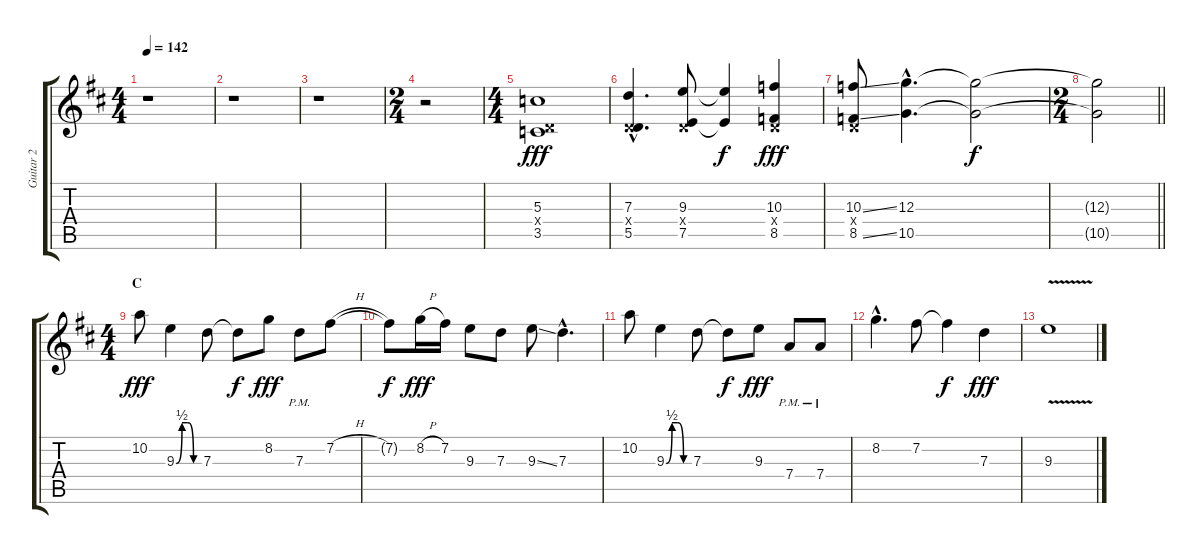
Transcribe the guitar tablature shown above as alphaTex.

\track ("Guitar 2" "Guitar 2") {instrument distortionguitar}
\staff {score tabs}
\tuning (E4 B3 G3 D3 A2 E2) {hide}
\ts (4 4)
\tempo 142
\clef g2
\ks d
r.1{dy fff} |
r.1 |
r.1 |
\ts (2 4)
r.2 |
\ts (4 4)
(5.3 0.4{x} 3.5).1 |
(7.3{hac} 0.4{hac x} 5.5{hac}).4{d} (9.3 0.4{x} 7.5).8 (9.3{t} 7.5{t}).4{dy f} (10.3 0.4{x} 8.5).4{dy fff} |
(10.3{ss} 0.4{x} 8.5{ss}).8 (12.3{hac} 10.5{hac}).4{d} (12.3{t} 10.5{t}).2{dy f} |
\ts (2 4)
\barLineRight lightlight
(12.3{t} 10.5{t}).2 |
\ts (4 4)
\section ("" "C")
10.2.8{dy fff} 9.3{be (custom 0 0 15 2 30 2 45 0 60 0)}.4 7.3.8 7.3{t}.8{dy f} 8.2.8{dy fff} 7.3{pm}.8 7.2{h}.8 |
7.2{t}.8{dy f} 8.2{h}.16{dy fff} 7.2.16 9.3.8 7.3.8 9.3{ss}.8 7.3{hac}.4{d} |
10.2.8 9.3{be (custom 0 0 15 2 30 2 45 0 60 0)}.4 7.3.8 7.3{t}.8{dy f} 9.3.8{dy fff} 7.4{pm}.8 7.4{pm}.8 |
8.2{hac}.4{d} 7.2.8 7.2{t}.4{dy f} 7.3.4{dy fff} |
9.3{v}.1
